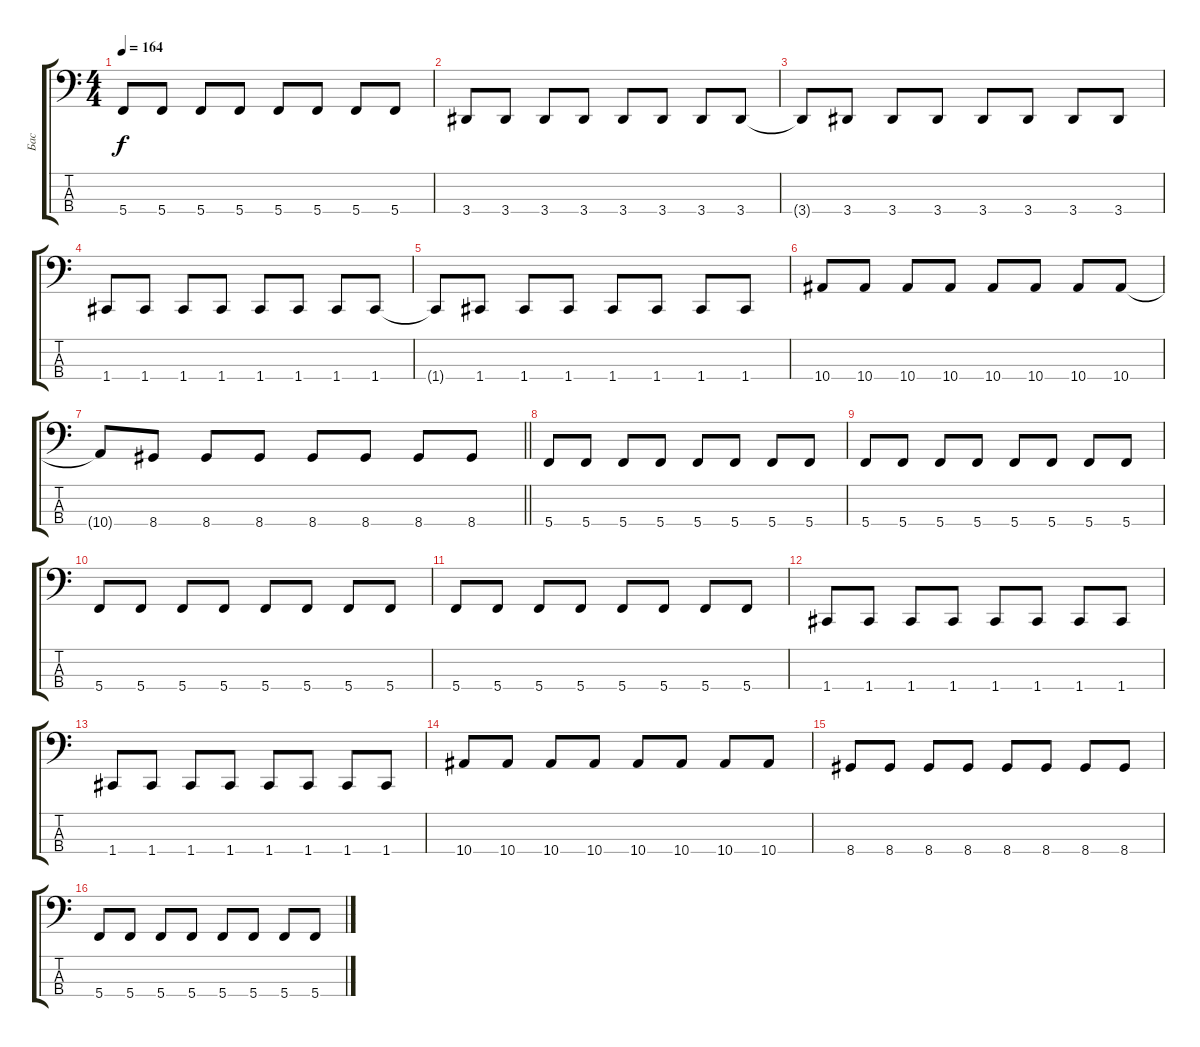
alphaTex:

\track ("Бас" "Бас") {instrument electricbassfinger}
\staff {score tabs}
\tuning (F2 C2 G1 C1) {hide}
\ts (4 4)
\tempo 164
\clef f4
\ks c
5.4{t}.8{dy f} 5.4.8 5.4.8 5.4.8 5.4.8 5.4.8 5.4.8 5.4.8 |
3.4.8 3.4.8 3.4.8 3.4.8 3.4.8 3.4.8 3.4.8 3.4.8 |
3.4{t}.8 3.4.8 3.4.8 3.4.8 3.4.8 3.4.8 3.4.8 3.4.8 |
1.4.8 1.4.8 1.4.8 1.4.8 1.4.8 1.4.8 1.4.8 1.4.8 |
1.4{t}.8 1.4.8 1.4.8 1.4.8 1.4.8 1.4.8 1.4.8 1.4.8 |
10.4.8 10.4.8 10.4.8 10.4.8 10.4.8 10.4.8 10.4.8 10.4.8 |
\barLineRight lightlight
10.4{t}.8 8.4.8 8.4.8 8.4.8 8.4.8 8.4.8 8.4.8 8.4.8 |
5.4.8 5.4.8 5.4.8 5.4.8 5.4.8 5.4.8 5.4.8 5.4.8 |
5.4.8 5.4.8 5.4.8 5.4.8 5.4.8 5.4.8 5.4.8 5.4.8 |
5.4.8 5.4.8 5.4.8 5.4.8 5.4.8 5.4.8 5.4.8 5.4.8 |
5.4.8 5.4.8 5.4.8 5.4.8 5.4.8 5.4.8 5.4.8 5.4.8 |
1.4.8 1.4.8 1.4.8 1.4.8 1.4.8 1.4.8 1.4.8 1.4.8 |
1.4.8 1.4.8 1.4.8 1.4.8 1.4.8 1.4.8 1.4.8 1.4.8 |
10.4.8 10.4.8 10.4.8 10.4.8 10.4.8 10.4.8 10.4.8 10.4.8 |
8.4.8 8.4.8 8.4.8 8.4.8 8.4.8 8.4.8 8.4.8 8.4.8 |
5.4.8 5.4.8 5.4.8 5.4.8 5.4.8 5.4.8 5.4.8 5.4.8
